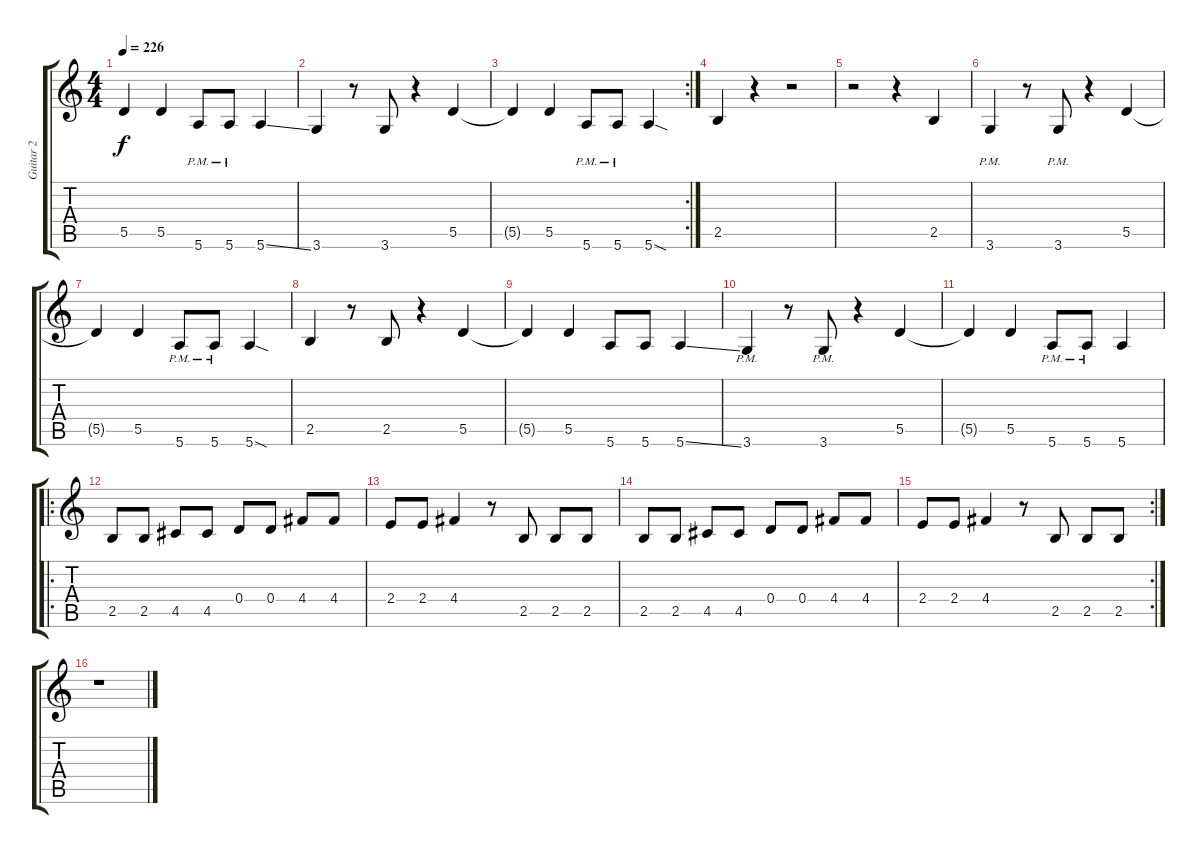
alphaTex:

\track ("Guitar 2" "Guitar 2") {instrument distortionguitar}
\staff {score tabs}
\tuning (E4 B3 G3 D3 A2 E2) {hide}
\ts (4 4)
\tempo 226
\clef g2
\ks c
5.5{t}.4{dy f} 5.5.4 5.6{pm}.8 5.6{pm}.8 5.6{ss}.4 |
3.6.4 r.8 3.6.8 r.4 5.5.4 |
\rc 2
5.5{t}.4 5.5.4 5.6{pm}.8 5.6{pm}.8 5.6{sod}.4 |
2.5.4 r.4 r.2 |
r.2 r.4 2.5.4 |
3.6{pm}.4 r.8 3.6{pm}.8 r.4 5.5.4 |
5.5{t}.4 5.5.4 5.6{pm}.8 5.6{pm}.8 5.6{sod}.4 |
2.5.4 r.8 2.5.8 r.4 5.5.4 |
5.5{t}.4 5.5.4 5.6.8 5.6.8 5.6{ss}.4 |
3.6{pm}.4 r.8 3.6{pm}.8 r.4 5.5.4 |
5.5{t}.4 5.5.4 5.6{pm}.8 5.6{pm}.8 5.6.4 |
\ro
2.5.8 2.5.8 4.5.8 4.5.8 0.4.8 0.4.8 4.4.8 4.4.8 |
2.4.8 2.4.8 4.4.4 r.8 2.5.8 2.5.8 2.5.8 |
2.5.8 2.5.8 4.5.8 4.5.8 0.4.8 0.4.8 4.4.8 4.4.8 |
\rc 2
2.4.8 2.4.8 4.4.4 r.8 2.5.8 2.5.8 2.5.8 |
r.1
